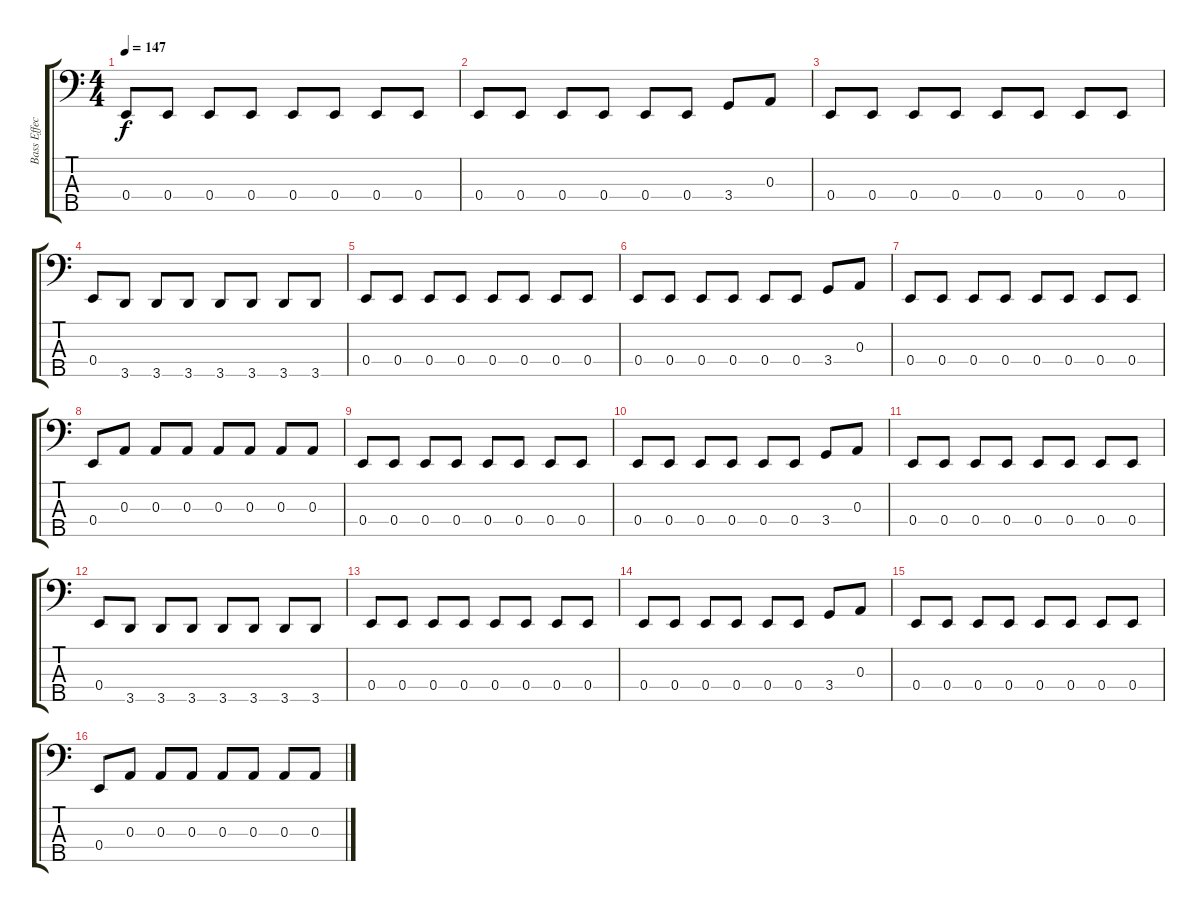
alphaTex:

\track ("Bass Effects" "Bass Effec") {instrument synthbass2}
\staff {score tabs}
\tuning (G2 D2 A1 E1 B0) {hide}
\ts (4 4)
\tempo 147
\clef f4
\ks c
0.4.8{dy f} 0.4.8 0.4.8 0.4.8 0.4.8 0.4.8 0.4.8 0.4.8 |
0.4.8 0.4.8 0.4.8 0.4.8 0.4.8 0.4.8 3.4.8 0.3.8 |
0.4.8 0.4.8 0.4.8 0.4.8 0.4.8 0.4.8 0.4.8 0.4.8 |
0.4.8 3.5.8 3.5.8 3.5.8 3.5.8 3.5.8 3.5.8 3.5.8 |
0.4.8 0.4.8 0.4.8 0.4.8 0.4.8 0.4.8 0.4.8 0.4.8 |
0.4.8 0.4.8 0.4.8 0.4.8 0.4.8 0.4.8 3.4.8 0.3.8 |
0.4.8 0.4.8 0.4.8 0.4.8 0.4.8 0.4.8 0.4.8 0.4.8 |
0.4.8 0.3.8 0.3.8 0.3.8 0.3.8 0.3.8 0.3.8 0.3.8 |
0.4.8 0.4.8 0.4.8 0.4.8 0.4.8 0.4.8 0.4.8 0.4.8 |
0.4.8 0.4.8 0.4.8 0.4.8 0.4.8 0.4.8 3.4.8 0.3.8 |
0.4.8 0.4.8 0.4.8 0.4.8 0.4.8 0.4.8 0.4.8 0.4.8 |
0.4.8 3.5.8 3.5.8 3.5.8 3.5.8 3.5.8 3.5.8 3.5.8 |
0.4.8 0.4.8 0.4.8 0.4.8 0.4.8 0.4.8 0.4.8 0.4.8 |
0.4.8 0.4.8 0.4.8 0.4.8 0.4.8 0.4.8 3.4.8 0.3.8 |
0.4.8 0.4.8 0.4.8 0.4.8 0.4.8 0.4.8 0.4.8 0.4.8 |
0.4.8 0.3.8 0.3.8 0.3.8 0.3.8 0.3.8 0.3.8 0.3.8
